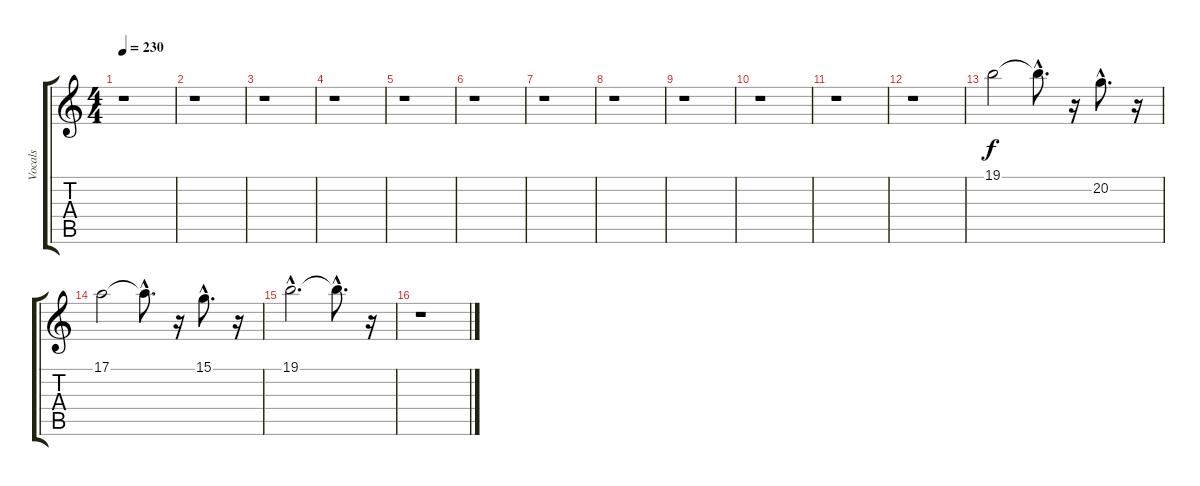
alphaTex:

\track ("Vocals" "Vocals") {instrument choiraahs}
\staff {score tabs}
\tuning (E4 B3 G3 D3 A2 E2) {hide}
\ts (4 4)
\tempo 230
\clef g2
\ks c
r.1{dy f} |
r.1 |
r.1 |
r.1 |
r.1 |
r.1 |
r.1 |
r.1 |
r.1 |
r.1 |
r.1 |
r.1 |
19.1.2 19.1{hac t}.8{d} r.16 20.2{hac}.8{d} r.16 |
17.1.2 17.1{hac t}.8{d} r.16 15.1{hac}.8{d} r.16 |
19.1{hac}.2{d} 19.1{hac t}.8{d} r.16 |
r.1
